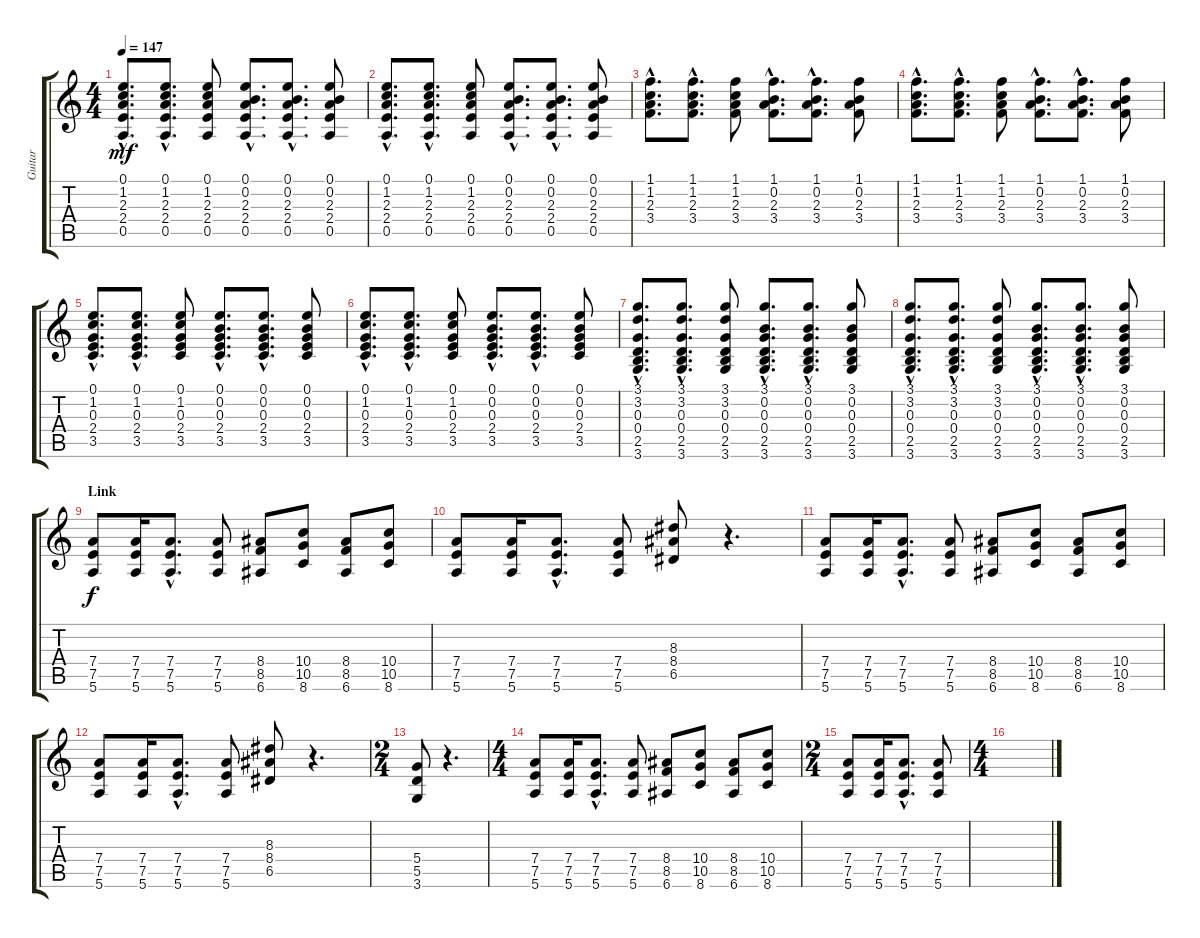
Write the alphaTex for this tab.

\track ("Guitar" "Guitar") {instrument distortionguitar}
\staff {score tabs}
\tuning (E4 B3 G3 D3 A2 E2) {hide}
\ts (4 4)
\tempo 147
\clef g2
\ks c
(0.1{hac} 1.2{hac} 2.3{hac} 2.4{hac} 0.5{hac}).8{d dy mf} (0.1{hac} 1.2{hac} 2.3{hac} 2.4{hac} 0.5{hac}).8{d} (0.1 1.2 2.3 2.4 0.5).8 (0.1{hac} 0.2{hac} 2.3{hac} 2.4{hac} 0.5{hac}).8{d} (0.1{hac} 0.2{hac} 2.3{hac} 2.4{hac} 0.5{hac}).8{d} (0.1 0.2 2.3 2.4 0.5).8 |
(0.1{hac} 1.2{hac} 2.3{hac} 2.4{hac} 0.5{hac}).8{d} (0.1{hac} 1.2{hac} 2.3{hac} 2.4{hac} 0.5{hac}).8{d} (0.1 1.2 2.3 2.4 0.5).8 (0.1{hac} 0.2{hac} 2.3{hac} 2.4{hac} 0.5{hac}).8{d} (0.1{hac} 0.2{hac} 2.3{hac} 2.4{hac} 0.5{hac}).8{d} (0.1 0.2 2.3 2.4 0.5).8 |
(1.1{hac} 1.2{hac} 2.3{hac} 3.4{hac}).8{d} (1.1{hac} 1.2{hac} 2.3{hac} 3.4{hac}).8{d} (1.1 1.2 2.3 3.4).8 (1.1{hac} 0.2{hac} 2.3{hac} 3.4{hac}).8{d} (1.1{hac} 0.2{hac} 2.3{hac} 3.4{hac}).8{d} (1.1 0.2 2.3 3.4).8 |
(1.1{hac} 1.2{hac} 2.3{hac} 3.4{hac}).8{d} (1.1{hac} 1.2{hac} 2.3{hac} 3.4{hac}).8{d} (1.1 1.2 2.3 3.4).8 (1.1{hac} 0.2{hac} 2.3{hac} 3.4{hac}).8{d} (1.1{hac} 0.2{hac} 2.3{hac} 3.4{hac}).8{d} (1.1 0.2 2.3 3.4).8 |
(0.1{hac} 1.2{hac} 0.3{hac} 2.4{hac} 3.5{hac}).8{d} (0.1{hac} 1.2{hac} 0.3{hac} 2.4{hac} 3.5{hac}).8{d} (0.1 1.2 0.3 2.4 3.5).8 (0.1{hac} 0.2{hac} 0.3{hac} 2.4{hac} 3.5{hac}).8{d} (0.1{hac} 0.2{hac} 0.3{hac} 2.4{hac} 3.5{hac}).8{d} (0.1 0.2 0.3 2.4 3.5).8 |
(0.1{hac} 1.2{hac} 0.3{hac} 2.4{hac} 3.5{hac}).8{d} (0.1{hac} 1.2{hac} 0.3{hac} 2.4{hac} 3.5{hac}).8{d} (0.1 1.2 0.3 2.4 3.5).8 (0.1{hac} 0.2{hac} 0.3{hac} 2.4{hac} 3.5{hac}).8{d} (0.1{hac} 0.2{hac} 0.3{hac} 2.4{hac} 3.5{hac}).8{d} (0.1 0.2 0.3 2.4 3.5).8 |
(3.1{hac} 3.2{hac} 0.3{hac} 0.4{hac} 2.5{hac} 3.6{hac}).8{d} (3.1{hac} 3.2{hac} 0.3{hac} 0.4{hac} 2.5{hac} 3.6{hac}).8{d} (3.1 3.2 0.3 0.4 2.5 3.6).8 (3.1{hac} 0.2{hac} 0.3{hac} 0.4{hac} 2.5{hac} 3.6{hac}).8{d} (3.1{hac} 0.2{hac} 0.3{hac} 0.4{hac} 2.5{hac} 3.6{hac}).8{d} (3.1 0.2 0.3 0.4 2.5 3.6).8 |
(3.1{hac} 3.2{hac} 0.3{hac} 0.4{hac} 2.5{hac} 3.6{hac}).8{d} (3.1{hac} 3.2{hac} 0.3{hac} 0.4{hac} 2.5{hac} 3.6{hac}).8{d} (3.1 3.2 0.3 0.4 2.5 3.6).8 (3.1{hac} 0.2{hac} 0.3{hac} 0.4{hac} 2.5{hac} 3.6{hac}).8{d} (3.1{hac} 0.2{hac} 0.3{hac} 0.4{hac} 2.5{hac} 3.6{hac}).8{d} (3.1 0.2 0.3 0.4 2.5 3.6).8 |
\section ("" "Link")
(7.4 7.5 5.6).8{dy f instrument distortionguitar} (7.4 7.5 5.6).16 (7.4{hac} 7.5{hac} 5.6{hac}).8{d} (7.4 7.5 5.6).8 (8.4 8.5 6.6).8 (10.4 10.5 8.6).8 (8.4 8.5 6.6).8 (10.4 10.5 8.6).8 |
(7.4 7.5 5.6).8 (7.4 7.5 5.6).16 (7.4{hac} 7.5{hac} 5.6{hac}).8{d} (7.4 7.5 5.6).8 (8.3 8.4 6.5).8 r.4{d} |
(7.4 7.5 5.6).8 (7.4 7.5 5.6).16 (7.4{hac} 7.5{hac} 5.6{hac}).8{d} (7.4 7.5 5.6).8 (8.4 8.5 6.6).8 (10.4 10.5 8.6).8 (8.4 8.5 6.6).8 (10.4 10.5 8.6).8 |
(7.4 7.5 5.6).8 (7.4 7.5 5.6).16 (7.4{hac} 7.5{hac} 5.6{hac}).8{d} (7.4 7.5 5.6).8 (8.3 8.4 6.5).8 r.4{d} |
\ts (2 4)
(5.4 5.5 3.6).8 r.4{d} |
\ts (4 4)
(7.4 7.5 5.6).8 (7.4 7.5 5.6).16 (7.4{hac} 7.5{hac} 5.6{hac}).8{d} (7.4 7.5 5.6).8 (8.4 8.5 6.6).8 (10.4 10.5 8.6).8 (8.4 8.5 6.6).8 (10.4 10.5 8.6).8 |
\ts (2 4)
(7.4 7.5 5.6).8 (7.4 7.5 5.6).16 (7.4{hac} 7.5{hac} 5.6{hac}).8{d} (7.4 7.5 5.6).8 |
\ts (4 4)
